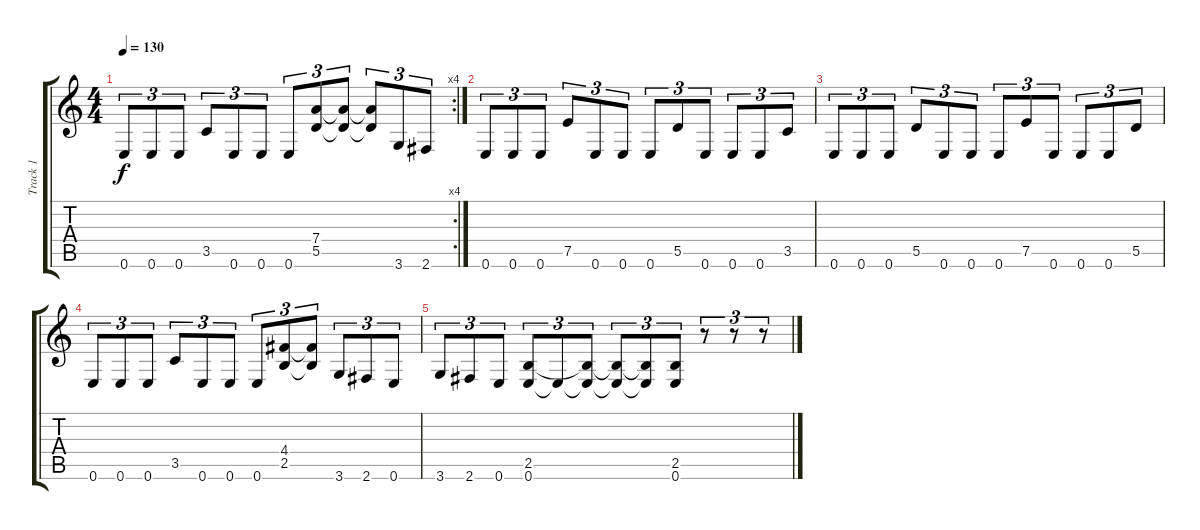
\track ("Track 1" "Track 1") {instrument distortionguitar}
\staff {score tabs}
\tuning (E4 B3 G3 D3 A2 E2) {hide}
\rc 4
\ts (4 4)
\tempo 130
\clef g2
\ks c
0.6.8{tu (3 2) dy f} 0.6.8{tu (3 2)} 0.6.8{tu (3 2)} 3.5.8{tu (3 2)} 0.6.8{tu (3 2)} 0.6.8{tu (3 2)} 0.6.8{tu (3 2)} (7.4 5.5).8{tu (3 2)} (7.4{t} 5.5{t}).8{tu (3 2)} (7.4{t} 5.5{t}).8{tu (3 2)} 3.6.8{tu (3 2)} 2.6.8{tu (3 2)} |
0.6.8{tu (3 2)} 0.6.8{tu (3 2)} 0.6.8{tu (3 2)} 7.5.8{tu (3 2)} 0.6.8{tu (3 2)} 0.6.8{tu (3 2)} 0.6.8{tu (3 2)} 5.5.8{tu (3 2)} 0.6.8{tu (3 2)} 0.6.8{tu (3 2)} 0.6.8{tu (3 2)} 3.5.8{tu (3 2)} |
0.6.8{tu (3 2)} 0.6.8{tu (3 2)} 0.6.8{tu (3 2)} 5.5.8{tu (3 2)} 0.6.8{tu (3 2)} 0.6.8{tu (3 2)} 0.6.8{tu (3 2)} 7.5.8{tu (3 2)} 0.6.8{tu (3 2)} 0.6.8{tu (3 2)} 0.6.8{tu (3 2)} 5.5.8{tu (3 2)} |
0.6.8{tu (3 2)} 0.6.8{tu (3 2)} 0.6.8{tu (3 2)} 3.5.8{tu (3 2)} 0.6.8{tu (3 2)} 0.6.8{tu (3 2)} 0.6.8{tu (3 2)} (4.4 2.5).8{tu (3 2)} (4.4{t} 2.5{t}).8{tu (3 2)} 3.6.8{tu (3 2)} 2.6.8{tu (3 2)} 0.6.8{tu (3 2)} |
3.6.8{tu (3 2)} 2.6.8{tu (3 2)} 0.6.8{tu (3 2)} (2.5 0.6).8{tu (3 2)} 0.6{t}.8{tu (3 2)} (2.5{t} 0.6{t}).8{tu (3 2)} (2.5{t} 0.6{t}).8{tu (3 2)} (2.5{t} 0.6{t}).8{tu (3 2)} (2.5 0.6).8{tu (3 2)} r.8{tu (3 2)} r.8{tu (3 2)} r.8{tu (3 2)}
